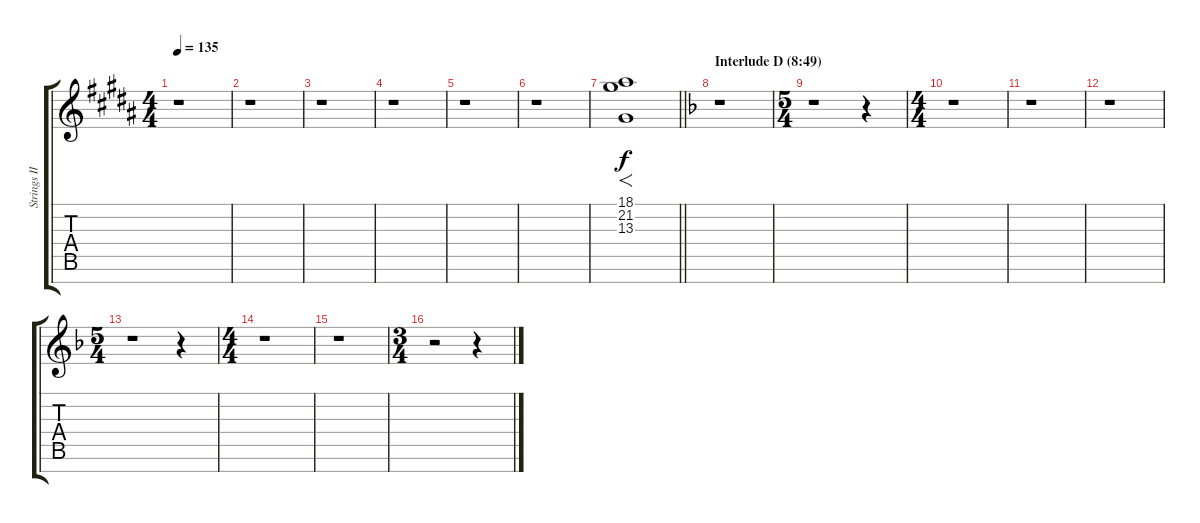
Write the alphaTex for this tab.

\track ("Strings II" "Strings II") {instrument stringensemble1}
\staff {score tabs}
\tuning (E4 B3 G3 D3 A2 E2 B1) {hide}
\ts (4 4)
\tempo 135
\clef g2
\ks g#minor
r.1{dy f} |
r.1 |
r.1 |
r.1 |
r.1 |
r.1 |
\barLineRight lightlight
(18.1 21.2 13.3).1{f} |
\section ("" "Interlude D (8:49)")
\ks dminor
r.1 |
\ts (5 4)
r.1 r.4 |
\ts (4 4)
r.1 |
r.1 |
r.1 |
\ts (5 4)
r.1 r.4 |
\ts (4 4)
r.1 |
r.1 |
\ts (3 4)
r.2 r.4
